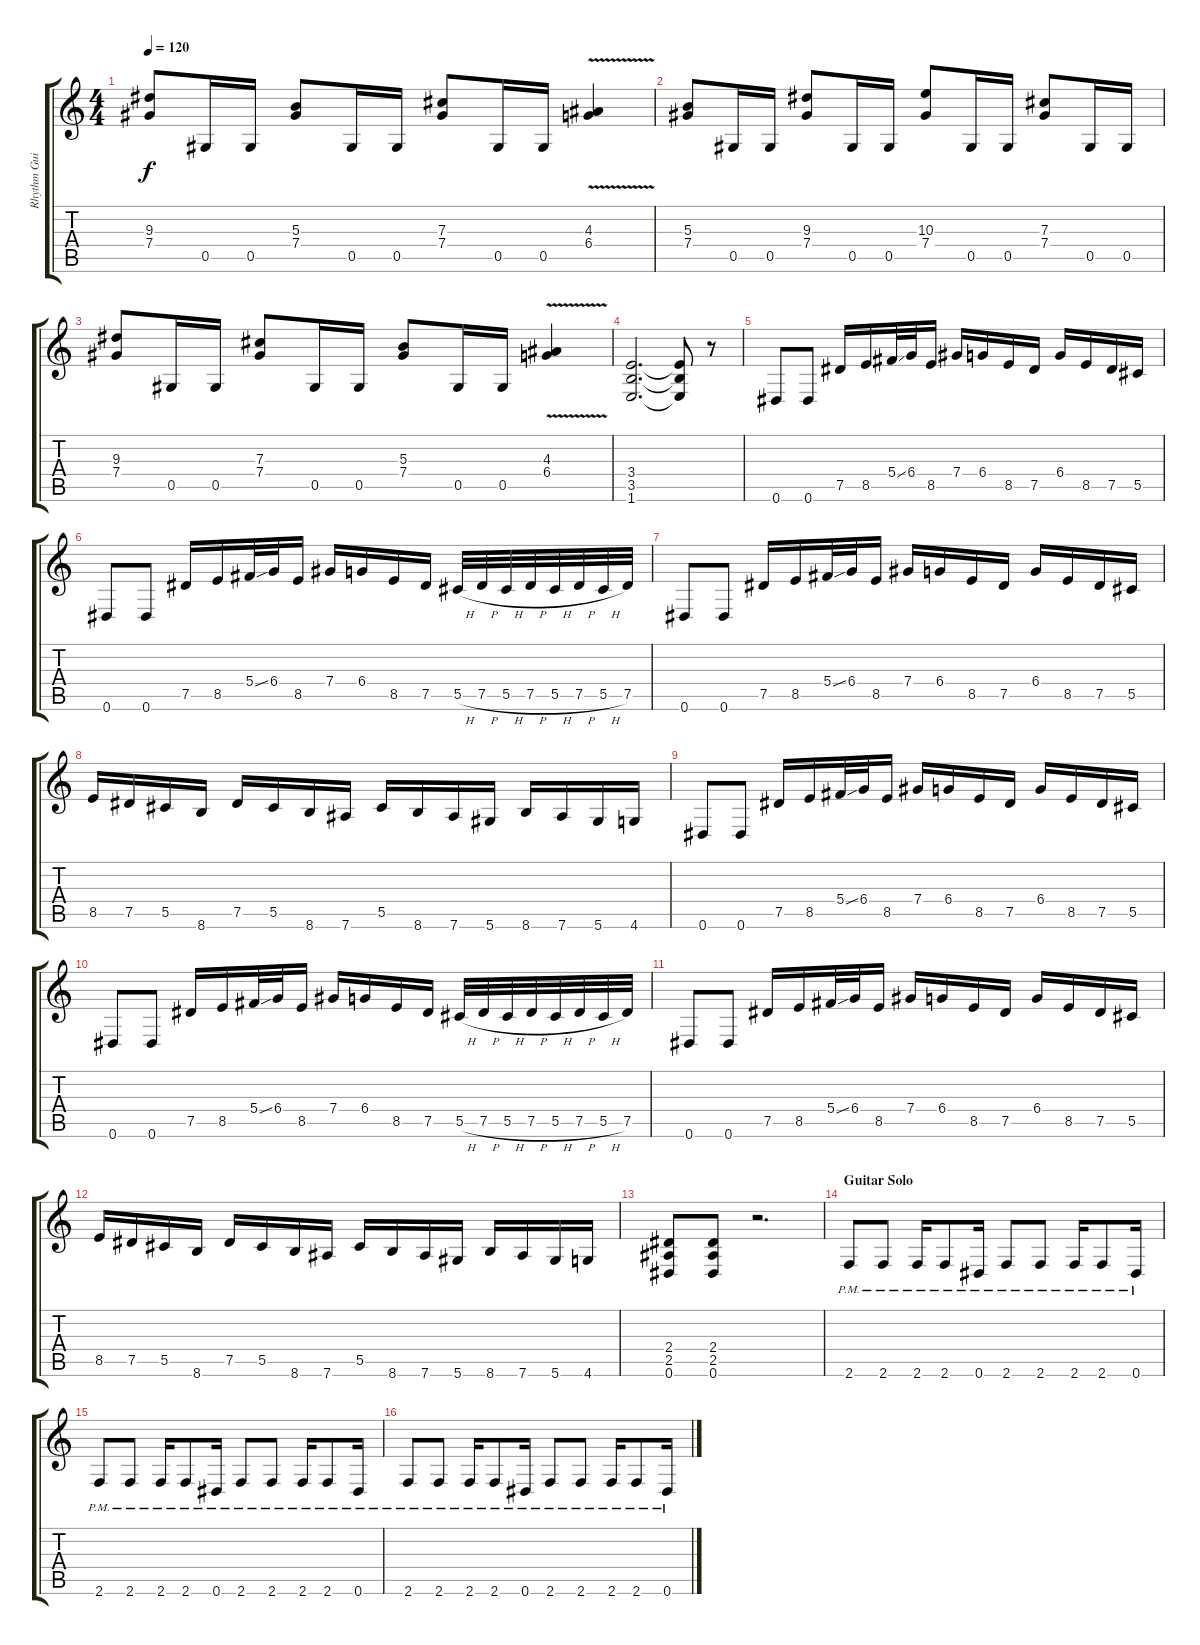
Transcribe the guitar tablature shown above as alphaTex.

\track ("Rhythm Guitar" "Rhythm Gui") {instrument distortionguitar}
\staff {score tabs}
\tuning (Eb4 Bb3 Gb3 Db3 Ab2 Eb2) {hide}
\ts (4 4)
\tempo 120
\clef g2
\ks c
(9.3 7.4).8{dy f} 0.5.16 0.5.16 (5.3 7.4).8 0.5.16 0.5.16 (7.3 7.4).8 0.5.16 0.5.16 (4.3{v} 6.4{v}).4 |
(5.3 7.4).8 0.5.16 0.5.16 (9.3 7.4).8 0.5.16 0.5.16 (10.3 7.4).8 0.5.16 0.5.16 (7.3 7.4).8 0.5.16 0.5.16 |
(9.3 7.4).8 0.5.16 0.5.16 (7.3 7.4).8 0.5.16 0.5.16 (5.3 7.4).8 0.5.16 0.5.16 (4.3{v} 6.4{v}).4 |
(3.4 3.5 1.6).2{d} (3.4{t} 3.5{t} 1.6{t}).8 r.8 |
0.6.8 0.6.8 7.5.16 8.5.16 5.4{ss}.32 6.4.32 8.5.16 7.4.16 6.4.16 8.5.16 7.5.16 6.4.16 8.5.16 7.5.16 5.5.16 |
0.6.8 0.6.8 7.5.16 8.5.16 5.4{ss}.32 6.4.32 8.5.16 7.4.16 6.4.16 8.5.16 7.5.16 5.5{h}.32 7.5{h}.32 5.5{h}.32 7.5{h}.32 5.5{h}.32 7.5{h}.32 5.5{h}.32 7.5.32 |
0.6.8 0.6.8 7.5.16 8.5.16 5.4{ss}.32 6.4.32 8.5.16 7.4.16 6.4.16 8.5.16 7.5.16 6.4.16 8.5.16 7.5.16 5.5.16 |
8.5.16 7.5.16 5.5.16 8.6.16 7.5.16 5.5.16 8.6.16 7.6.16 5.5.16 8.6.16 7.6.16 5.6.16 8.6.16 7.6.16 5.6.16 4.6.16 |
0.6.8 0.6.8 7.5.16 8.5.16 5.4{ss}.32 6.4.32 8.5.16 7.4.16 6.4.16 8.5.16 7.5.16 6.4.16 8.5.16 7.5.16 5.5.16 |
0.6.8 0.6.8 7.5.16 8.5.16 5.4{ss}.32 6.4.32 8.5.16 7.4.16 6.4.16 8.5.16 7.5.16 5.5{h}.32 7.5{h}.32 5.5{h}.32 7.5{h}.32 5.5{h}.32 7.5{h}.32 5.5{h}.32 7.5.32 |
0.6.8 0.6.8 7.5.16 8.5.16 5.4{ss}.32 6.4.32 8.5.16 7.4.16 6.4.16 8.5.16 7.5.16 6.4.16 8.5.16 7.5.16 5.5.16 |
8.5.16 7.5.16 5.5.16 8.6.16 7.5.16 5.5.16 8.6.16 7.6.16 5.5.16 8.6.16 7.6.16 5.6.16 8.6.16 7.6.16 5.6.16 4.6.16 |
(2.4 2.5 0.6).8 (2.4 2.5 0.6).8 r.2{d} |
\section ("" "Guitar Solo")
2.6{pm}.8 2.6{pm}.8 2.6{pm}.16 2.6{pm}.8 0.6{pm}.16 2.6{pm}.8 2.6{pm}.8 2.6{pm}.16 2.6{pm}.8 0.6{pm}.16 |
2.6{pm}.8 2.6{pm}.8 2.6{pm}.16 2.6{pm}.8 0.6{pm}.16 2.6{pm}.8 2.6{pm}.8 2.6{pm}.16 2.6{pm}.8 0.6{pm}.16 |
2.6{pm}.8 2.6{pm}.8 2.6{pm}.16 2.6{pm}.8 0.6{pm}.16 2.6{pm}.8 2.6{pm}.8 2.6{pm}.16 2.6{pm}.8 0.6{pm}.16
